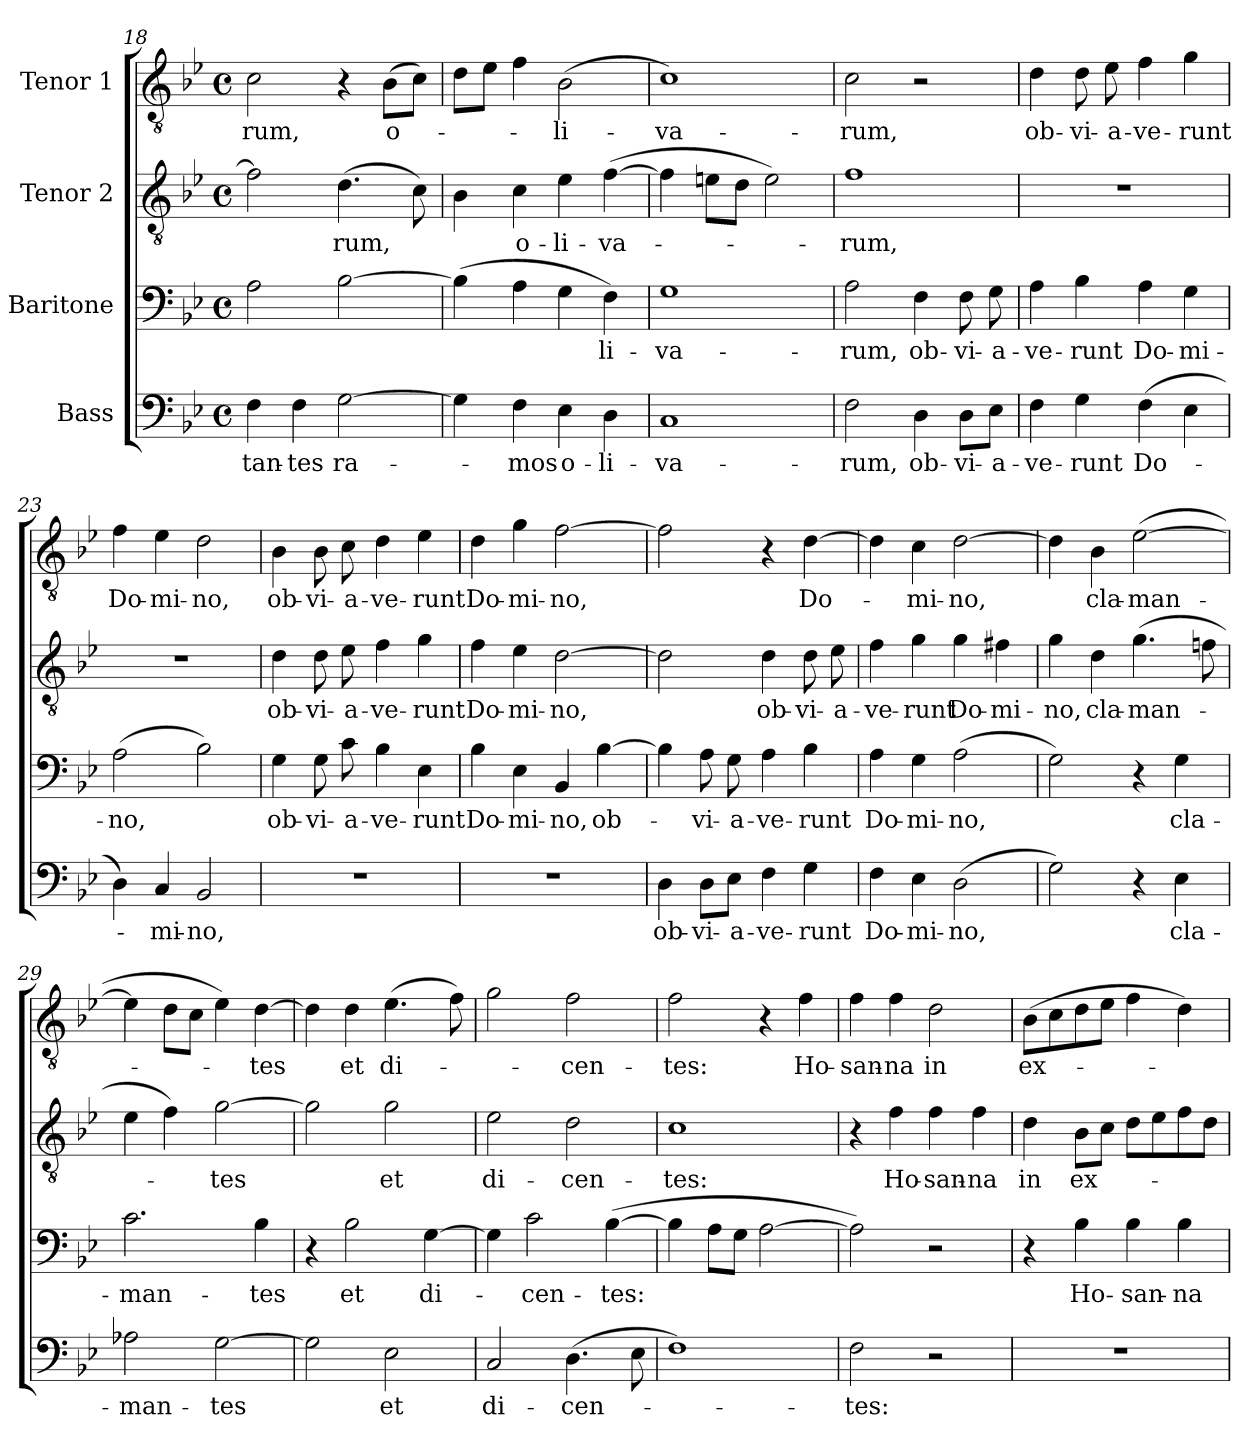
**kern	**text	**kern	**text	**kern	**text	**kern	**text
*part4	*part4	*part3	*part3	*part2	*part2	*part1	*part1
*staff4	*staff4	*staff3	*staff3	*staff2	*staff2	*staff1	*staff1
*I"Bass	*	*I"Baritone	*	*I"Tenor 2	*	*I"Tenor 1	*
*clefF4	*	*clefF4	*	*clefGv2	*	*clefGv2	*
*k[b-e-]	*	*k[b-e-]	*	*k[b-e-]	*	*k[b-e-]	*
*g:	*	*g:	*	*g:	*	*g:	*
*M4/4	*	*M4/4	*	*M4/4	*	*M4/4	*
*met(c)	*	*met(c)	*	*met(c)	*	*met(c)	*
=18	=18	=18	=18	=18	=18	=18	=18
4F\	-tan-	2A\	.	2f\]	.	2c\	-rum,
4F\	-tes	.	.	.	.	.	.
[2G\	ra-	[2B-\	.	(4.d\	-rum,	4r	.
.	.	.	.	.	.	(8B-\L	o-
.	.	.	.	8c\)	.	8c\J)	.
!!LO:LB:g=z
=19	=19	=19	=19	=19	=19	=19	=19
4G\]	.	(4B-\]	.	4B-\	.	8d\L	.
.	.	.	.	.	.	8e-\J	.
4F\	-mos	4A\	.	4c\	o-	4f\	.
4E-\	o-	4G\	.	4e-\	-li-	(2B-\	-li-
4D\	-li-	4F\)	-li-	([4f\	-va-	.	.
=20	=20	=20	=20	=20	=20	=20	=20
1C	-va-	1G	-va-	4f\]	.	1c)	-va-
.	.	.	.	8en\L	.	.	.
.	.	.	.	8d\J	.	.	.
.	.	.	.	2e\)	.	.	.
=21	=21	=21	=21	=21	=21	=21	=21
2F\	rum,	2A\	-rum,	1f	-rum,	2c\	-rum,
4D\	ob-	4F\	ob-	.	.	2r	.
8D\L	-vi-	8F\	-vi-	.	.	.	.
8E-\J	-a-	8G\	-a-	.	.	.	.
=22	=22	=22	=22	=22	=22	=22	=22
4F\	-ve-	4A\	-ve-	1r	.	4d\	ob-
4G\	-runt	4B-\	-runt	.	.	8d\	-vi-
.	.	.	.	.	.	8e-\	-a-
(4F\	Do-	4A\	Do-	.	.	4f\	-ve-
4E-\	.	4G\	-mi-	.	.	4g\	-runt
=23	=23	=23	=23	=23	=23	=23	=23
4D\)	.	(2A\	-no,	1r	.	4f\	Do-
4C/	-mi-	.	.	.	.	4e-\	-mi-
2BB-/	-no,	2B-\)	.	.	.	2d\	-no,
=24	=24	=24	=24	=24	=24	=24	=24
1r	.	4G\	ob-	4d\	ob-	4B-\	ob-
.	.	8G\	-vi-	8d\	-vi-	8B-\	-vi-
.	.	8c\	-a-	8e-\	-a-	8c\	-a-
.	.	4B-\	-ve-	4f\	-ve-	4d\	-ve-
.	.	4E-\	-runt	4g\	-runt	4e-\	-runt
!!LO:LB:g=z
=25	=25	=25	=25	=25	=25	=25	=25
1r	.	4B-\	Do-	4f\	Do-	4d\	Do-
.	.	4E-\	-mi-	4e-\	-mi-	4g\	-mi-
.	.	4BB-/	-no,	[2d\	-no,	[2f\	-no,
.	.	[4B-\	ob-	.	.	.	.
=26	=26	=26	=26	=26	=26	=26	=26
4D\	ob-	4B-\]	.	2d\]	.	2f\]	.
8D\L	-vi-	8A\	-vi-	.	.	.	.
8E-\J	-a-	8G\	-a-	.	.	.	.
4F\	-ve-	4A\	-ve-	4d\	ob-	4r	.
4G\	-runt	4B-\	-runt	8d\	-vi-	[4d\	Do-
.	.	.	.	8e-\	-a-	.	.
=27	=27	=27	=27	=27	=27	=27	=27
4F\	Do-	4A\	Do-	4f\	-ve-	4d\]	.
4E-\	-mi-	4G\	-mi-	4g\	-runt	4c\	-mi-
(2D\	-no,	(2A\	-no,	4g\	Do-	[2d\	-no,
.	.	.	.	4f#X\	-mi-	.	.
=28	=28	=28	=28	=28	=28	=28	=28
2G\)	.	2G\)	.	4g\	-no,	4d\]	.
.	.	.	.	4d\	cla-	4B-\	cla-
4r	.	4r	.	(4.g\	-man-	([2e-\	-man-
4E-\	cla-	4G\	cla-	.	.	.	.
.	.	.	.	8fn\	.	.	.
=29	=29	=29	=29	=29	=29	=29	=29
2A-X\	-man-	2.c\	-man-	4e-\	.	4e-\]	.
.	.	.	.	4f\)	.	8d\L	.
.	.	.	.	.	.	8c\J	.
[2G\	-tes	.	.	[2g\	-tes	4e-\)	.
.	.	4B-\	-tes	.	.	[4d\	-tes
=30	=30	=30	=30	=30	=30	=30	=30
2G\]	.	4r	.	2g\]	.	4d\]	.
.	.	2B-\	et	.	.	4d\	et
2E-\	et	.	.	2g\	et	(4.e-\	di-
.	.	[4G\	di-	.	.	.	.
.	.	.	.	.	.	8f\)	.
!!LO:PB:g=z
=31	=31	=31	=31	=31	=31	=31	=31
2C/	di-	4G\]	.	2e-\	di-	2g\	.
.	.	2c\	-cen-	.	.	.	.
(4.D\	-cen-	.	.	2d\	-cen-	2f\	-cen-
.	.	([4B-\	-tes:	.	.	.	.
8E-\	.	.	.	.	.	.	.
=32	=32	=32	=32	=32	=32	=32	=32
1F)	.	4B-\]	.	1c	-tes:	2f\	-tes:
.	.	8A\L	.	.	.	.	.
.	.	8G\J	.	.	.	.	.
.	.	[2A\	.	.	.	4r	.
.	.	.	.	.	.	4f\	Ho-
=33	=33	=33	=33	=33	=33	=33	=33
2F\	-tes:	2A\])	.	4r	.	4f\	-san-
.	.	.	.	4f\	Ho-	4f\	-na
2r	.	2r	.	4f\	-san-	2d\	in
.	.	.	.	4f\	-na	.	.
=34	=34	=34	=34	=34	=34	=34	=34
1r	.	4r	.	4d\	in	(8B-\L	ex-
.	.	.	.	.	.	8c\	.
.	.	4B-\	Ho-	8B-\L	ex-	8d\	.
.	.	.	.	8c\J	.	8e-\J	.
.	.	4B-\	-san-	8d\L	.	4f\	.
.	.	.	.	8e-\	.	.	.
.	.	4B-\	-na	8f\	.	4d\)	.
.	.	.	.	8d\J	.	.	.
=	=	=	=	=	=	=	=
*-	*-	*-	*-	*-	*-	*-	*-
